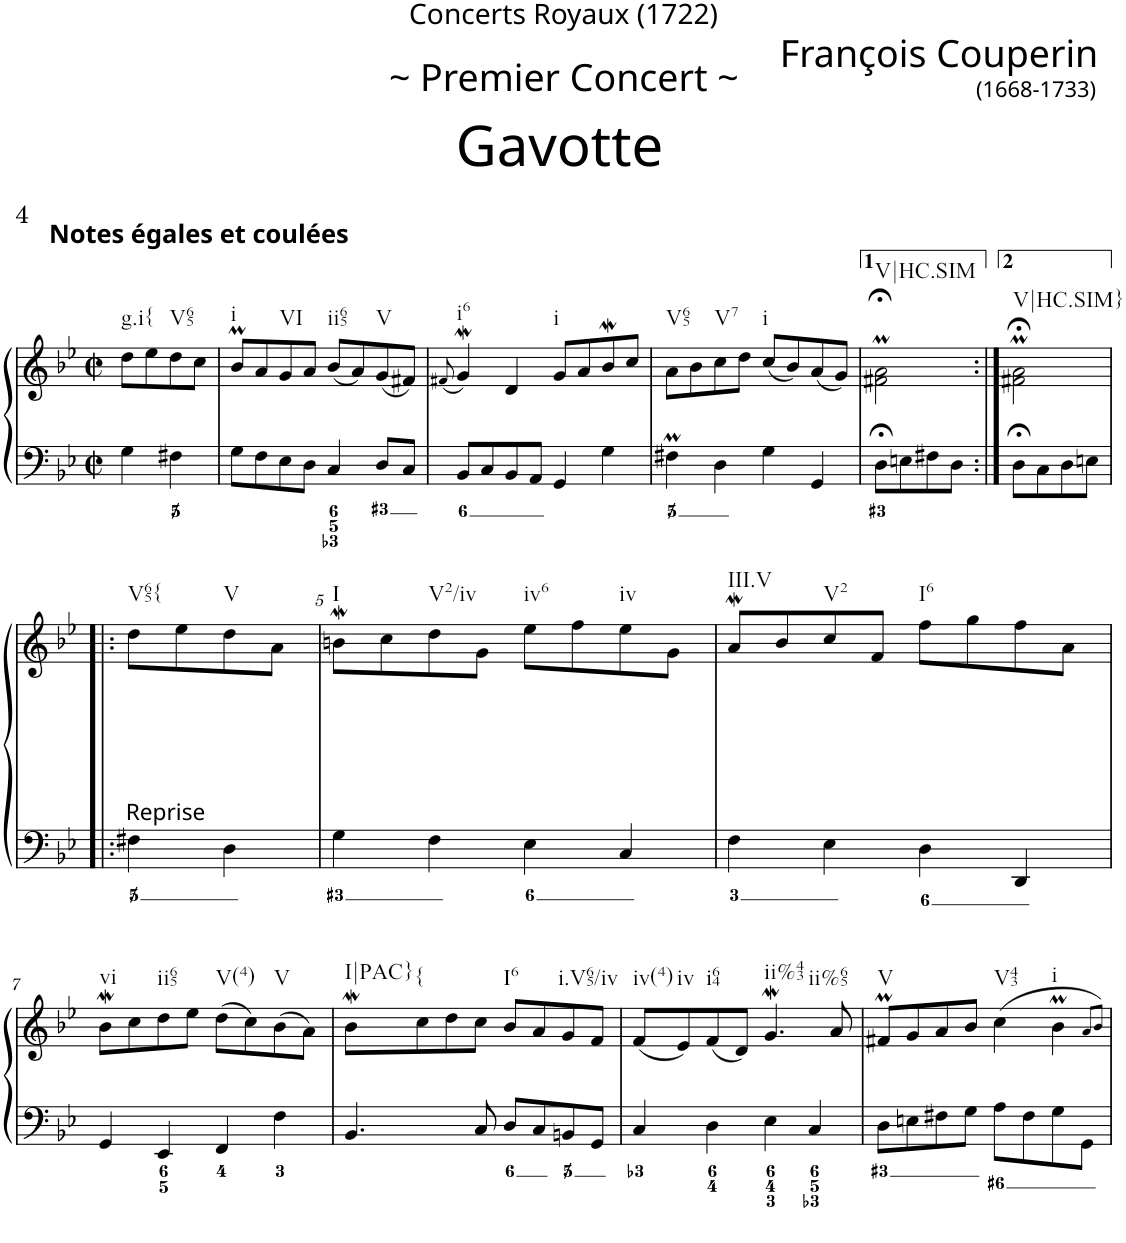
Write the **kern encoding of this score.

**kern	**kern
*part1	*part1
*staff2	*staff1
*I"Clavecin	*
*clefF4	*clefG2
*k[b-e-]	*k[b-e-]
*g:	*g:
*M2/2	*M2/2
*met(c|)	*met(c|)
=	=
!	!LO:TX:a:B:t=Notes égales et coulées
!	!LO:TX:b:t=g.i{
4G\	8dd\L
.	8ee-\
!	!LO:TX:b:t=V65
4F#X\	8dd\
.	8cc\J
=1	=1
!	!LO:TX:b:t=i
8G\L	8b-M/L
8F\	8a/
!	!LO:TX:b:t=VI
8E-\	8g/
8D\J	8a/J
!	!LO:TX:b:t=ii65
4C/	(<8b-/L
.	8a/)
!	!LO:TX:b:t=V
8D/L	(<8g/
8C/J	8f#X/J)
=2	=2
.	(<8qf#X/
!	!LO:TX:b:t=i6
8BB-/L	4gW/)
8C/	.
8BB-/	4d/
8AA/J	.
!	!LO:TX:b:t=i
4GG/	8g/L
.	8a/
4G\	8b-w/
.	8cc/J
=3	=3
!	!LO:TX:b:t=V65
4F#Xm\	8a\L
.	8b-\
!	!LO:TX:b:t=V7
4D\	8cc\
.	8dd\J
!	!LO:TX:b:t=i
4G\	(<8cc/L
.	8b-/)
4GG/	(<8a/
.	8g/J)
=4	=4
!	!LO:TX:b:t=V|HC.SIM
8D;<\L	2f#X\;<M 2a\;<M
8En\	.
8F#X\	.
8D\J	.
=4X1:|!	=4X1:|!
!	!LO:TX:b:t=V|HC.SIM}
8D;<\L	2f#X\;<M 2a\;<M
8C\	.
8D\	.
8En\J	.
!!LO:LB:g=z
=4X2!|:	=4X2!|:
!	!LO:TX:b:t=Reprise
!	!LO:TX:b:t=V65{
4F#X\	8dd\L
.	8ee-\
!	!LO:TX:b:t=V
4D\	8dd\
.	8a\J
=5	=5
!	!LO:TX:b:t=I
4G\	8bnW\L
.	8cc\
!	!LO:TX:b:t=V2/iv
4F\	8dd\
.	8g\J
!	!LO:TX:b:t=iv6
4E-\	8ee-\L
.	8ff\
!	!LO:TX:b:t=iv
4C/	8ee-\
.	8g\J
=6	=6
!	!LO:TX:b:t=III.V
4F\	8aW/L
.	8b-/
!	!LO:TX:b:t=V2
4E-\	8cc/
.	8f/J
!	!LO:TX:b:t=I6
4D\	8ff\L
.	8gg\
4DD/	8ff\
.	8a\J
!!LO:LB:g=z
=7	=7
!	!LO:TX:b:t=vi
4GG/	8b-w\L
.	8cc\
!	!LO:TX:b:t=ii65
4EE-/	8dd\
.	8ee-\J
!	!LO:TX:b:t=V(4)
4FF/	(>8dd\L
.	8cc\)
!	!LO:TX:b:t=V
4F\	(>8b-\
.	8a\J)
=8	=8
!	!LO:TX:b:t=I|PAC}
4.BB-/	8b-w\L
!	!LO:TX:b:t={
.	8cc\
.	8dd\
8C/	8cc\J
!	!LO:TX:b:t=I6
8D/L	8b-/L
8C/	8a/
!	!LO:TX:b:t=i.V65/iv
8BBn/	8g/
8GG/J	8f/J
=9	=9
!	!LO:TX:b:t=iv(4)
4C/	(<8f/L
!	!LO:TX:b:t=iv
.	8e-/)
!	!LO:TX:b:t=i64
4D\	(<8f/
.	8d/J)
!	!LO:TX:b:t=ii%43
!	!LO:TX:b:t=ii%65
4E-\	4.gW/
4C/	.
.	8a/
=10	=10
!	!LO:TX:b:t=V
8D\L	8f#Xm/L
8En\	8g/
8F#X\	8a/
8G\J	8b-/J
!	!LO:TX:b:t=V43
8A\L	(4cc\
8F#\	.
!	!LO:TX:b:t=i
8G\	4b-M\
8GG\J	.
.	8qa/L
.	8qb-/J)
=	=
*-	*-
